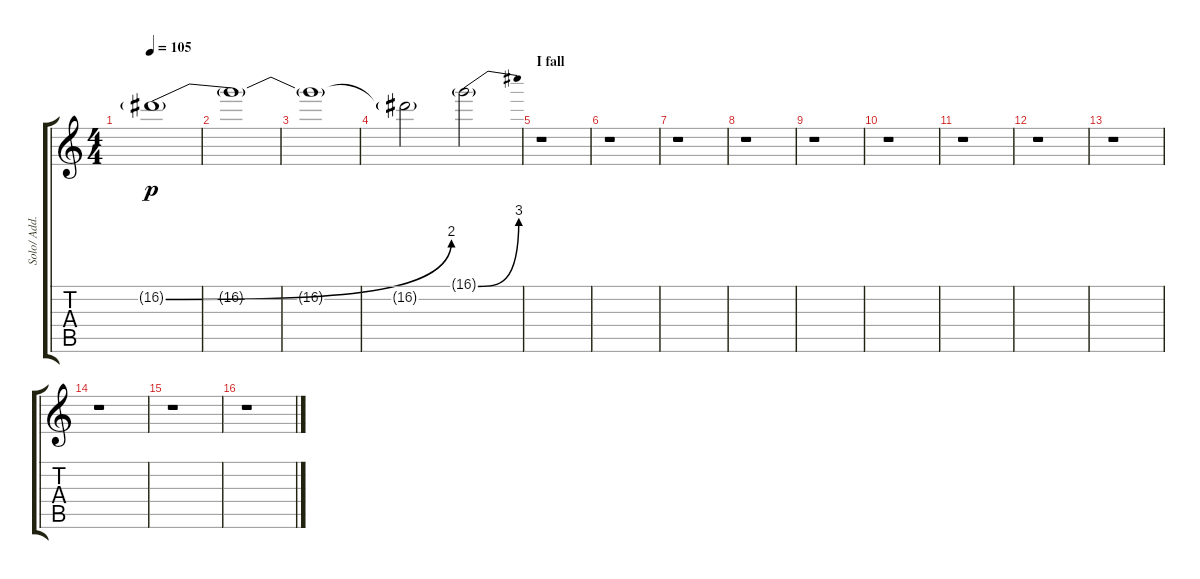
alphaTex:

\track ("Solo/ Add. Guitar" "Solo/ Add.") {instrument overdrivenguitar}
\staff {score tabs}
\tuning (Eb4 B3 Gb3 B2 Gb2 B1) {hide}
\ts (4 4)
\tempo 105
\clef g2
\ks c
16.2{be (bend 0 0 60 8) g}.1{dy p} |
16.2{t}.1 |
16.2{t}.1 |
16.2{t}.2 16.1{be (bend 0 0 60 12) g}.2 |
\section ("" "I fall")
r.1 |
r.1 |
r.1 |
r.1 |
r.1 |
r.1 |
r.1 |
r.1 |
r.1 |
r.1 |
r.1 |
r.1
